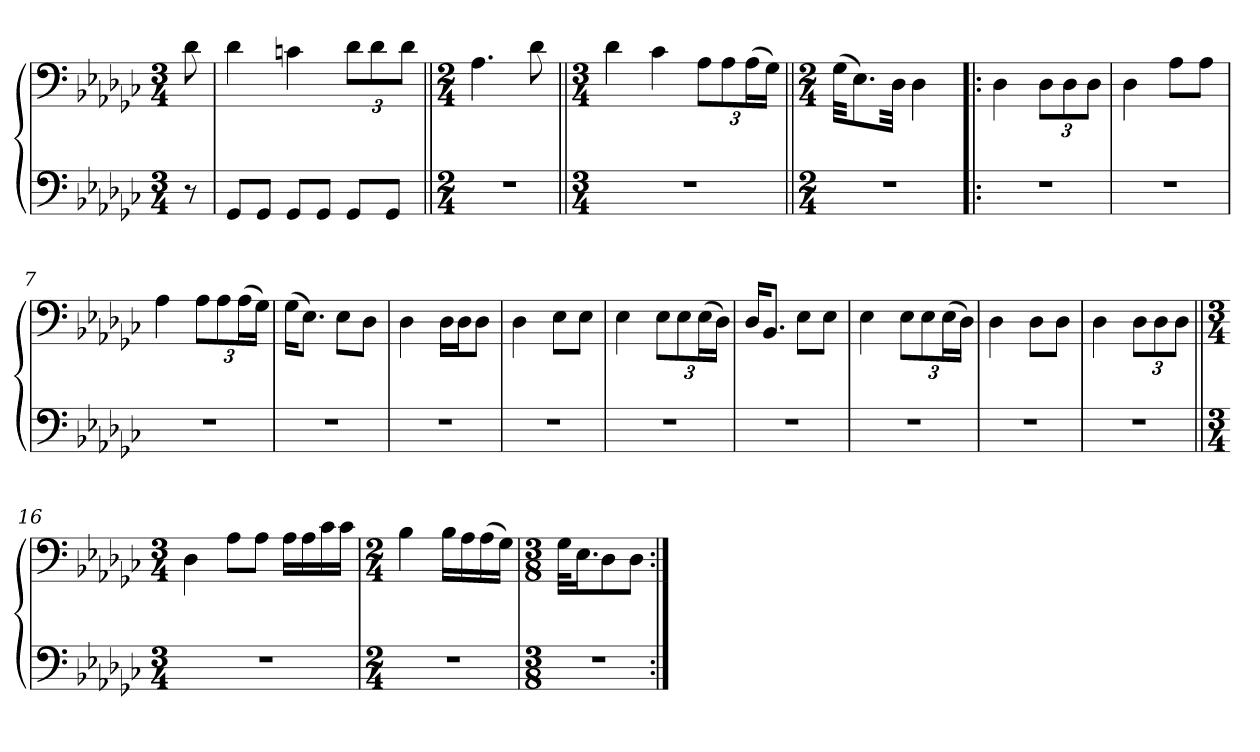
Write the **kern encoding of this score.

**kern	**kern
*part1	*part1
*staff2	*staff1
*clefF4	*clefF4
*k[b-e-a-d-g-c-]	*k[b-e-a-d-g-c-]
*M3/4	*M3/4
=	=
8r	8d-\
=1	=1
8GG-/L	4d-\
8GG-/J	.
8GG-/L	4cn\
8GG-/J	.
8GG-/L	12d-\L
.	12d-\
8GG-/J	.
.	12d-\J
=2||	=2||
*M2/4	*M2/4
2r	4.A-\
.	8d-\
=3||	=3||
*M3/4	*M3/4
2.r	4d-\
.	4c-\
.	12A-\L
.	12A-\
.	(24A-\L
.	24G-\JJ)
=4||	=4||
*M2/4	*M2/4
2r	(32G-\KKL
.	8.E-\)
.	32D-\Jkk
.	4D-\
=5!|:	=5!|:
2r	4D-\
.	12D-\L
.	12D-\
.	12D-\J
=6	=6
2r	4D-\
.	8A-\L
.	8A-\J
=7	=7
2r	4A-\
.	12A-\L
.	12A-\
.	(24A-\L
.	24G-\JJ)
=8	=8
2r	(16G-\KL
.	8.E-\J)
.	8E-\L
.	8D-\J
=9	=9
2r	4D-\
.	16D-\LL
.	16D-\J
.	8D-\J
=10	=10
2r	4D-\
.	8E-\L
.	8E-\J
=11	=11
2r	4E-\
.	12E-\L
.	12E-\
.	(24E-\L
.	24D-\JJ)
=12	=12
2r	16D-/KL
.	8.BB-/J
.	8E-\L
.	8E-\J
=13	=13
2r	4E-\
.	12E-\L
.	12E-\
.	(24E-\L
.	24D-\JJ)
=14	=14
2r	4D-\
.	8D-\L
.	8D-\J
=15	=15
2r	4D-\
.	12D-\L
.	12D-\
.	12D-\J
=16||	=16||
*M3/4	*M3/4
2.r	4D-\
.	8A-\L
.	8A-\J
.	16A-\LL
.	16A-\
.	16c-\
.	16c-\JJ
=17	=17
*M2/4	*M2/4
2r	4B-\
.	16B-\LL
.	16A-\
.	(16A-\
.	16G-\JJ)
=18	=18
*M3/8	*M3/8
4.r	32G-\KLL
.	16.E-\J
.	8D-\
.	8D-\J
=:|!	=:|!
*-	*-
